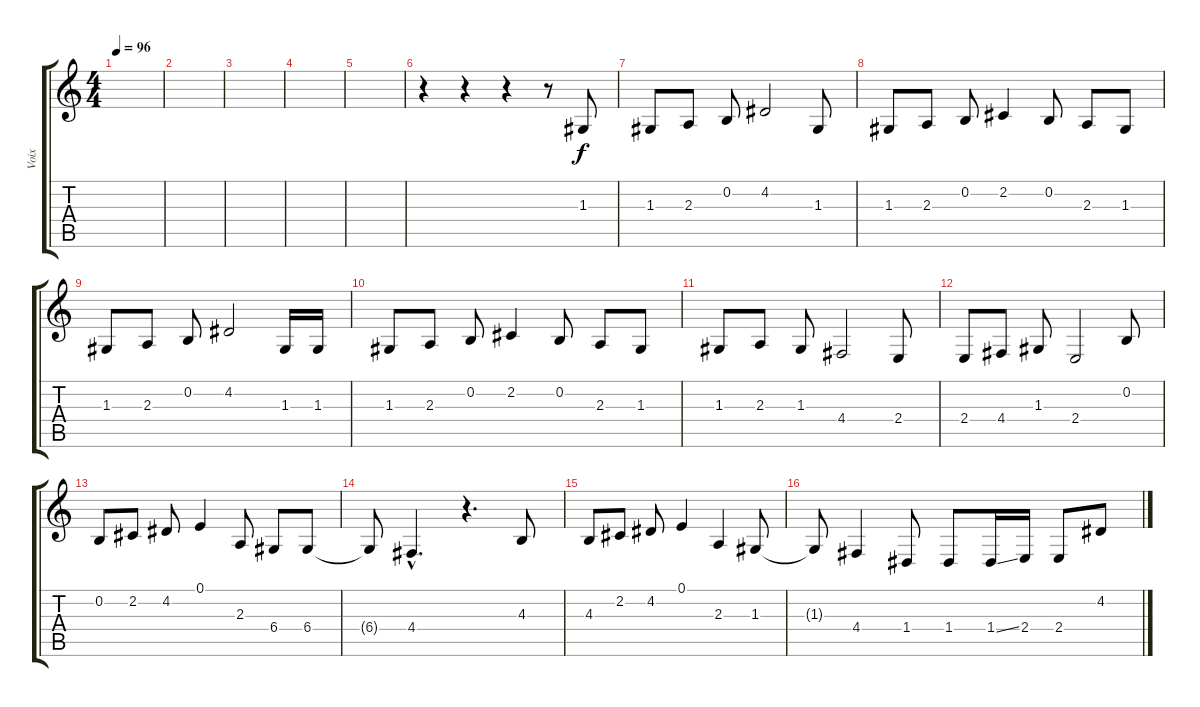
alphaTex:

\track ("Voix" "Voix") {instrument lead6voice}
\staff {score tabs}
\tuning (E4 B3 G3 D3 A2 E2) {hide}
\ts (4 4)
\tempo 96
\clef g2
\ks c
|
|
|
|
|
r.4 r.4 r.4 r.8 1.3.8 |
1.3.8 2.3.8 0.2.8 4.2.2 1.3.8 |
1.3.8 2.3.8 0.2.8 2.2.4 0.2.8 2.3.8 1.3.8 |
1.3.8 2.3.8 0.2.8 4.2.2 1.3.16 1.3.16 |
1.3.8 2.3.8 0.2.8 2.2.4 0.2.8 2.3.8 1.3.8 |
1.3.8 2.3.8 1.3.8 4.4.2 2.4.8 |
2.4.8 4.4.8 1.3.8 2.4.2 0.2.8 |
0.2.8 2.2.8 4.2.8 0.1.4 2.3.8 6.4.8 6.4.8 |
6.4{t}.8 4.4{hac}.4{d} r.4{d} 4.3.8 |
4.3.8 2.2.8 4.2.8 0.1.4 2.3.4 1.3.8 |
1.3{t}.8 4.4.4 1.4.8 1.4.8 1.4{ss}.16 2.4.16 2.4.8 4.2.8{volume 12 instrument choiraahs}
